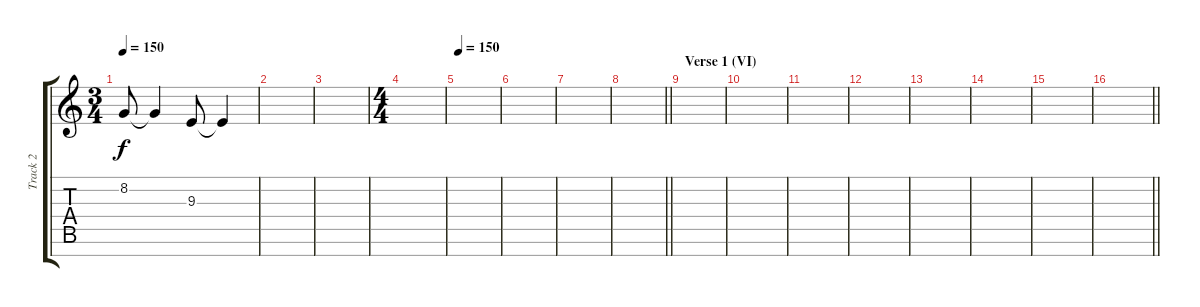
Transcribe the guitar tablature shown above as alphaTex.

\track ("Track 2" "Track 2") {instrument lead1square}
\staff {score tabs}
\tuning (E4 B3 G3 D3 A2 E2 B1) {hide}
\ts (3 4)
\tempo 150
\clef g2
\ks c
8.2.8{dy f} 8.2{t}.4 9.3.8 9.3{t}.4 |
|
|
\ts (4 4)
|
\tempo 150
|
|
|
\barLineRight lightlight
|
\section ("" "Verse 1 (VI)")
|
|
|
|
|
|
|
\barLineRight lightlight
